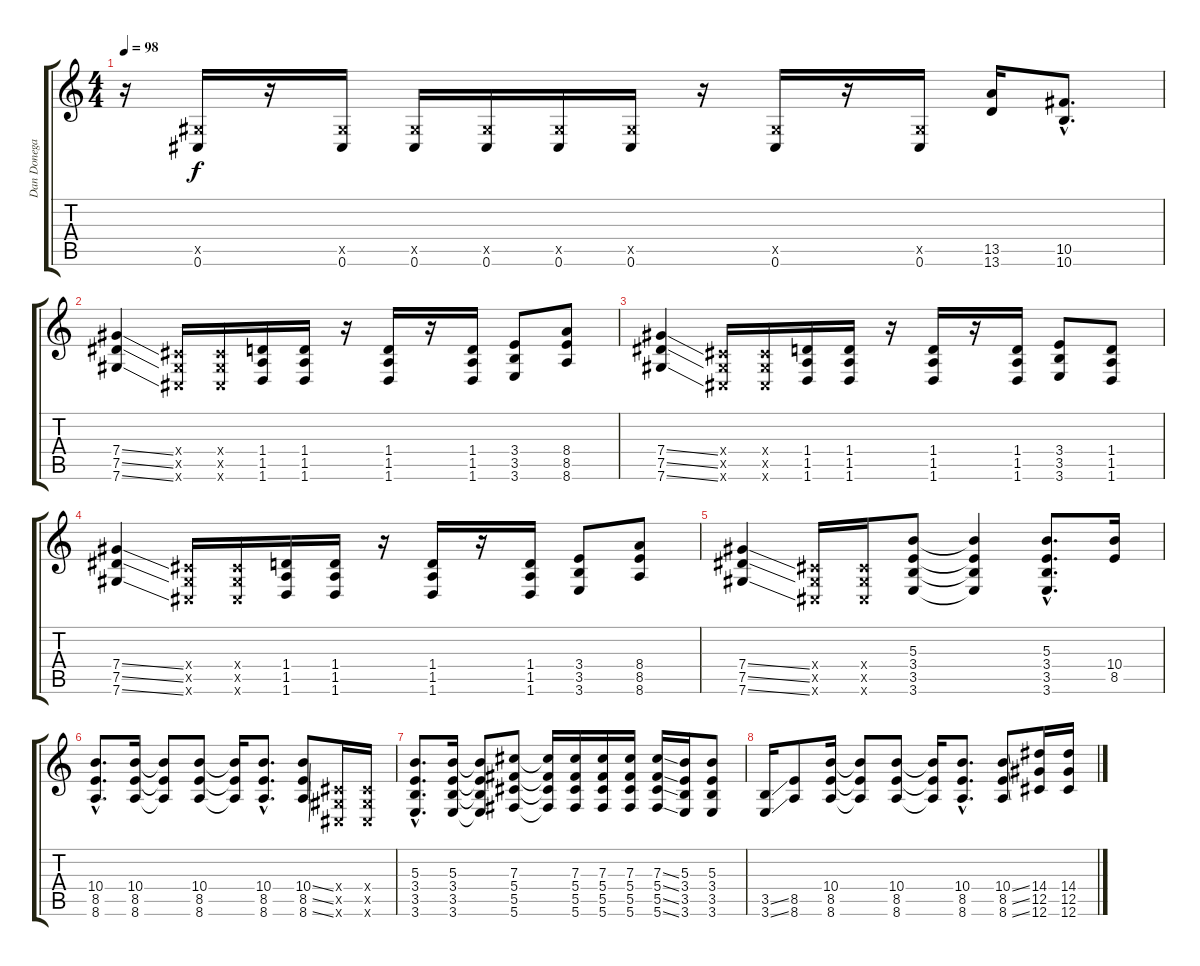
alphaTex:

\track ("Dan Donegan-Doubled" "Dan Donega") {instrument overdrivenguitar}
\staff {score tabs}
\tuning (Eb4 Bb3 Gb3 Db3 Ab2 Db2) {hide}
\ts (4 4)
\tempo 98
\clef g2
\ks c
r.16{dy f} (0.5{x} 0.6).16 r.16 (0.5{x} 0.6).16 (0.5{x} 0.6).16 (0.5{x} 0.6).16 (0.5{x} 0.6).16 (0.5{x} 0.6).16 r.16 (0.5{x} 0.6).16 r.16 (0.5{x} 0.6).16 (13.5 13.6).16 (10.5{hac} 10.6{hac}).8{d} |
(7.4{ss} 7.5{ss} 7.6{ss}).4 (0.4{x} 0.5{x} 0.6{x}).16 (0.4{x} 0.5{x} 0.6{x}).16 (1.4 1.5 1.6).16 (1.4 1.5 1.6).16 r.16 (1.4 1.5 1.6).16 r.16 (1.4 1.5 1.6).16 (3.4 3.5 3.6).8 (8.4 8.5 8.6).8 |
(7.4{ss} 7.5{ss} 7.6{ss}).4 (0.4{x} 0.5{x} 0.6{x}).16 (0.4{x} 0.5{x} 0.6{x}).16 (1.4 1.5 1.6).16 (1.4 1.5 1.6).16 r.16 (1.4 1.5 1.6).16 r.16 (1.4 1.5 1.6).16 (3.4 3.5 3.6).8 (1.4 1.5 1.6).8 |
(7.4{ss} 7.5{ss} 7.6{ss}).4 (0.4{x} 0.5{x} 0.6{x}).16 (0.4{x} 0.5{x} 0.6{x}).16 (1.4 1.5 1.6).16 (1.4 1.5 1.6).16 r.16 (1.4 1.5 1.6).16 r.16 (1.4 1.5 1.6).16 (3.4 3.5 3.6).8 (8.4 8.5 8.6).8 |
(7.4{ss} 7.5{ss} 7.6{ss}).4 (0.4{x} 0.5{x} 0.6{x}).16 (0.4{x} 0.5{x} 0.6{x}).16 (5.3 3.4 3.5 3.6).8 (5.3{t} 3.4{t} 3.5{t} 3.6{t}).4 (5.3{hac} 3.4{hac} 3.5{hac} 3.6{hac}).8{d} (10.4 8.5).16 |
(10.4{hac} 8.5{hac} 8.6{hac}).8{d} (10.4 8.5 8.6).16 (10.4{t} 8.5{t} 8.6{t}).8 (10.4 8.5 8.6).8 (10.4{t} 8.5{t} 8.6{t}).16 (10.4{hac} 8.5{hac} 8.6{hac}).8{d} (10.4{ss} 8.5{ss} 8.6{ss}).8 (0.4{x} 0.5{x} 0.6{x}).16 (0.4{x} 0.5{x} 0.6{x}).16 |
(5.3{hac} 3.4{hac} 3.5{hac} 3.6{hac}).8{d} (5.3 3.4 3.5 3.6).16 (5.3{t} 3.4{t} 3.5{t} 3.6{t}).8 (7.3 5.4 5.5 5.6).8 (7.3{t} 5.4{t} 5.5{t} 5.6{t}).16 (7.3 5.4 5.5 5.6).16 (7.3 5.4 5.5 5.6).16 (7.3 5.4 5.5 5.6).16 (7.3{ss} 5.4{ss} 5.5{ss} 5.6{ss}).16 (5.3 3.4 3.5 3.6).16 (5.3 3.4 3.5 3.6).8 |
(3.5{ss} 3.6{ss}).16 (8.5 8.6).8 (10.4 8.5 8.6).16 (10.4{t} 8.5{t} 8.6{t}).8 (10.4 8.5 8.6).8 (10.4{t} 8.5{t} 8.6{t}).16 (10.4{hac} 8.5{hac} 8.6{hac}).8{d} (10.4{ss} 8.5{ss} 8.6{ss}).8 (14.4 12.5 12.6).16 (14.4 12.5 12.6).16
